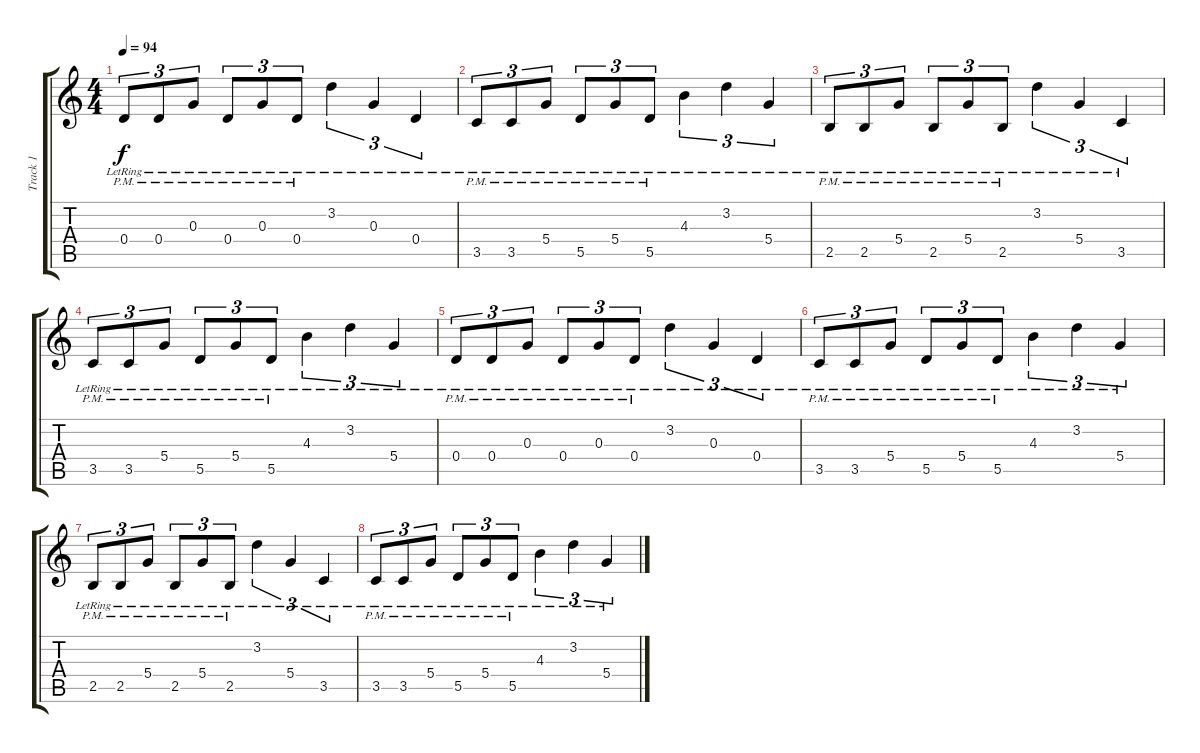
\track ("Track 1" "Track 1") {instrument electricguitarjazz}
\staff {score tabs}
\tuning (E4 B3 G3 D3 A2 E2) {hide}
\ts (4 4)
\tempo 94
\clef g2
\ks c
0.4{pm lr}.8{tu (3 2) dy f} 0.4{pm lr}.8{tu (3 2)} 0.3{pm lr}.8{tu (3 2)} 0.4{pm lr}.8{tu (3 2)} 0.3{pm lr}.8{tu (3 2)} 0.4{pm lr}.8{tu (3 2)} 3.2{lr}.4{tu (3 2)} 0.3{lr}.4{tu (3 2)} 0.4{lr}.4{tu (3 2)} |
3.5{pm lr}.8{tu (3 2)} 3.5{pm lr}.8{tu (3 2)} 5.4{pm lr}.8{tu (3 2)} 5.5{pm lr}.8{tu (3 2)} 5.4{pm lr}.8{tu (3 2)} 5.5{pm lr}.8{tu (3 2)} 4.3{lr}.4{tu (3 2)} 3.2{lr}.4{tu (3 2)} 5.4{lr}.4{tu (3 2)} |
2.5{pm lr}.8{tu (3 2)} 2.5{pm lr}.8{tu (3 2)} 5.4{pm lr}.8{tu (3 2)} 2.5{pm lr}.8{tu (3 2)} 5.4{pm lr}.8{tu (3 2)} 2.5{pm lr}.8{tu (3 2)} 3.2{lr}.4{tu (3 2)} 5.4{lr}.4{tu (3 2)} 3.5{lr}.4{tu (3 2)} |
3.5{pm lr}.8{tu (3 2)} 3.5{pm lr}.8{tu (3 2)} 5.4{pm lr}.8{tu (3 2)} 5.5{pm lr}.8{tu (3 2)} 5.4{pm lr}.8{tu (3 2)} 5.5{pm lr}.8{tu (3 2)} 4.3{lr}.4{tu (3 2)} 3.2{lr}.4{tu (3 2)} 5.4{lr}.4{tu (3 2)} |
0.4{pm lr}.8{tu (3 2)} 0.4{pm lr}.8{tu (3 2)} 0.3{pm lr}.8{tu (3 2)} 0.4{pm lr}.8{tu (3 2)} 0.3{pm lr}.8{tu (3 2)} 0.4{pm lr}.8{tu (3 2)} 3.2{lr}.4{tu (3 2)} 0.3{lr}.4{tu (3 2)} 0.4{lr}.4{tu (3 2)} |
3.5{pm lr}.8{tu (3 2)} 3.5{pm lr}.8{tu (3 2)} 5.4{pm lr}.8{tu (3 2)} 5.5{pm lr}.8{tu (3 2)} 5.4{pm lr}.8{tu (3 2)} 5.5{pm lr}.8{tu (3 2)} 4.3{lr}.4{tu (3 2)} 3.2{lr}.4{tu (3 2)} 5.4{lr}.4{tu (3 2)} |
2.5{pm lr}.8{tu (3 2)} 2.5{pm lr}.8{tu (3 2)} 5.4{pm lr}.8{tu (3 2)} 2.5{pm lr}.8{tu (3 2)} 5.4{pm lr}.8{tu (3 2)} 2.5{pm lr}.8{tu (3 2)} 3.2{lr}.4{tu (3 2)} 5.4{lr}.4{tu (3 2)} 3.5{lr}.4{tu (3 2)} |
3.5{pm lr}.8{tu (3 2)} 3.5{pm lr}.8{tu (3 2)} 5.4{pm lr}.8{tu (3 2)} 5.5{pm lr}.8{tu (3 2)} 5.4{pm lr}.8{tu (3 2)} 5.5{pm lr}.8{tu (3 2)} 4.3{lr}.4{tu (3 2)} 3.2{lr}.4{tu (3 2)} 5.4{lr}.4{tu (3 2)}
